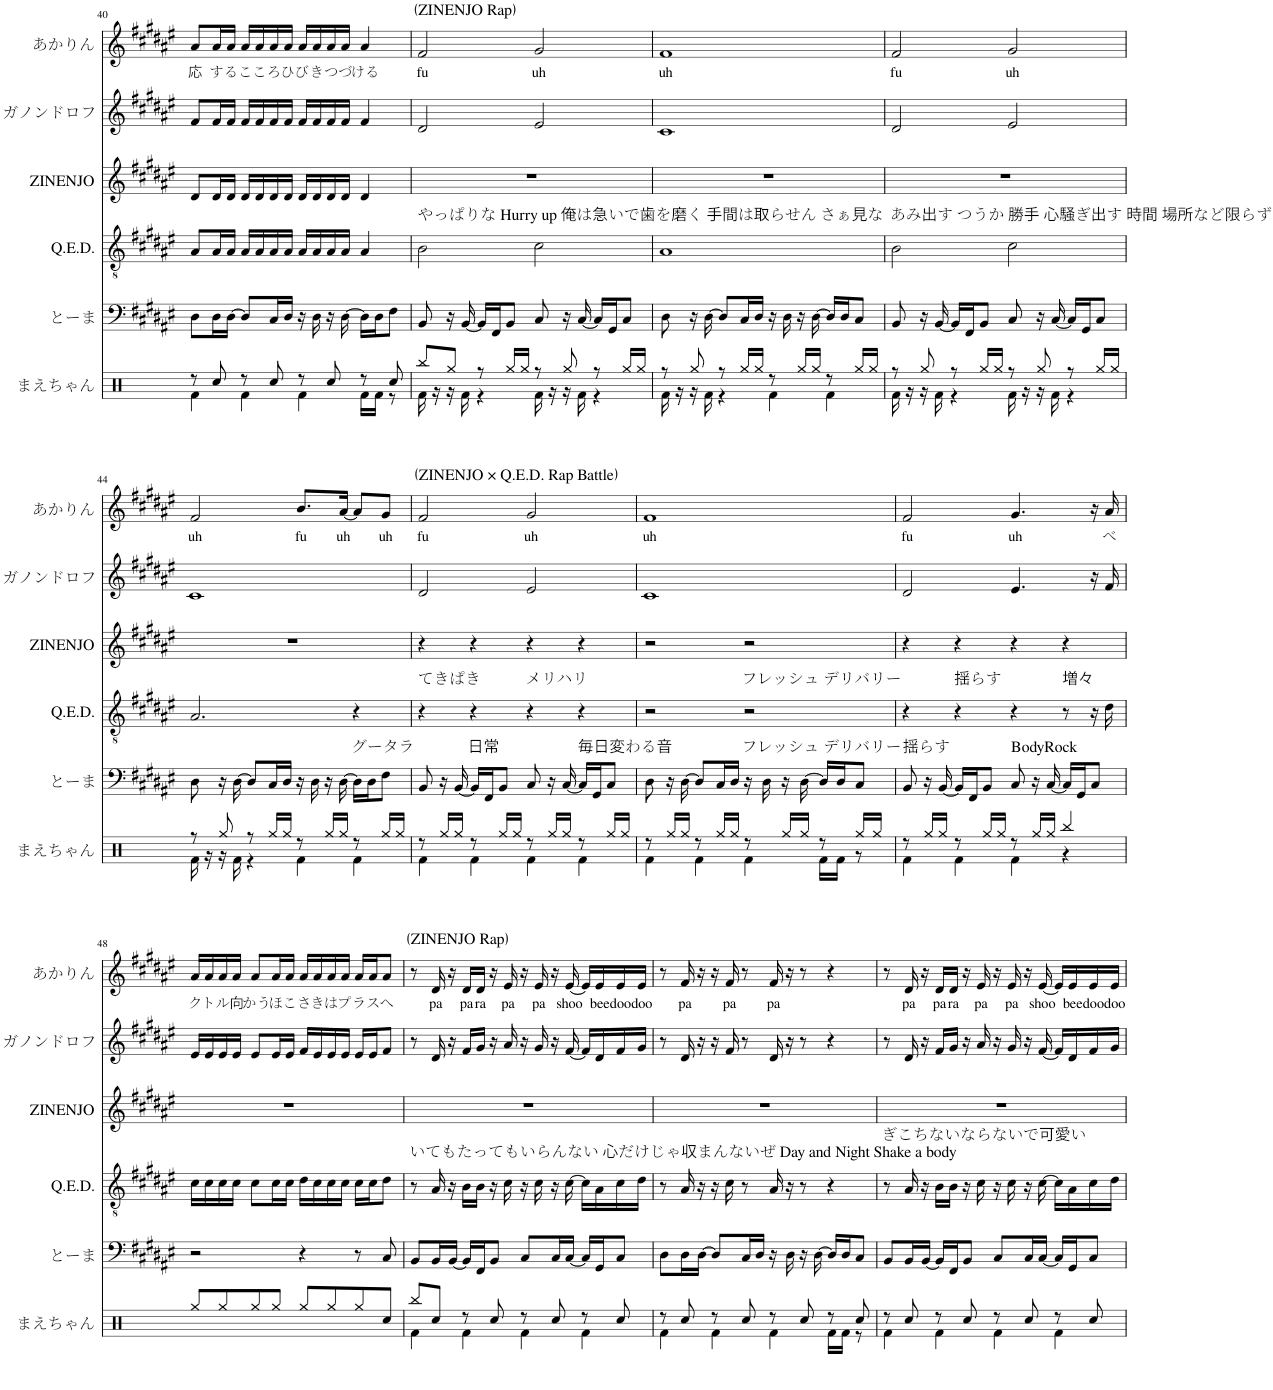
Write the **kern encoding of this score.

**kern	**kern	**harte	**kern	**harte	**kern	**kern	**kern	**text	**harte
*part6	*part5	*part5	*part4	*part4	*part3	*part2	*part1	*part1	*part1
*staff6	*staff5	*	*staff4	*	*staff3	*staff2	*staff1	*staff1	*
*I"まえちゃん	*I"とーま	*	*I"Q.E.D.	*	*I"ZINENJO	*I"ガノンドロフ	*I"あかりん	*	*
*	*	*	*I'Q.E.D.	*	*I'ZINENJO	*	*	*	*
!!LO:PB:g=z
*clefX	*clefF4	*	*clefGv2	*	*clefG2	*clefG2	*clefG2	*	*
*k[]	*k[f#c#g#d#a#e#]	*	*k[f#c#g#d#a#e#]	*	*k[f#c#g#d#a#e#]	*k[f#c#g#d#a#e#]	*k[f#c#g#d#a#e#]	*	*
*M4/4	*M4/4	*	*M4/4	*	*M4/4	*M4/4	*M4/4	*	*
=40	=40	=40	=40	=40	=40	=40	=40	=40	=40
*^	*	*	*	*	*	*	*	*	*
!	!	!	!	!	!	!	!	!	!LO:LY:b	!
8r	4Rf\	8D#\L	.	8A#/L	.	8d#/L	8f#/L	8a#/L	応	.
!	!	!	!	!	!	!	!	!	!LO:LY:b	!
8Rcc/	.	16D#\L	.	16A#/L	.	16d#/L	16f#/L	16a#/L	す	.
!	!	!	!	!	!	!	!	!	!LO:LY:b	!
.	.	[16D#\JJ	.	16A#/JJ	.	16d#/JJ	16f#/JJ	16a#/JJ	る	.
!	!	!	!	!	!	!	!	!	!LO:LY:b	!
8r	4Rf\	8D#/L]	.	16A#/LL	.	16d#/LL	16f#/LL	16a#/LL	こ	.
!	!	!	!	!	!	!	!	!	!LO:LY:b	!
.	.	.	.	16A#/	.	16d#/	16f#/	16a#/	こ	.
!	!	!	!	!	!	!	!	!	!LO:LY:b	!
8Rcc/	.	16C#/L	.	16A#/	.	16d#/	16f#/	16a#/	ろ	.
!	!	!	!	!	!	!	!	!	!LO:LY:b	!
.	.	16D#/JJ	.	16A#/JJ	.	16d#/JJ	16f#/JJ	16a#/JJ	ひ	.
!	!	!	!	!	!	!	!	!	!LO:LY:b	!
8r	4Rf\	16r	.	16A#/LL	.	16d#/LL	16f#/LL	16a#/LL	び	.
!	!	!	!	!	!	!	!	!	!LO:LY:b	!
.	.	16D#\	.	16A#/	.	16d#/	16f#/	16a#/	き	.
!	!	!	!	!	!	!	!	!	!LO:LY:b	!
8Rcc/	.	16r	.	16A#/	.	16d#/	16f#/	16a#/	つ	.
!	!	!	!	!	!	!	!	!	!LO:LY:b	!
.	.	[16D#\	.	16A#/JJ	.	16d#/JJ	16f#/JJ	16a#/JJ	づ	.
!	!	!	!	!	!	!	!	!	!LO:LY:b	!
8r	16Rf\LL	16D#\LL]	.	4A#/	.	4d#/	4f#/	4a#/	ける	.
.	16Rf\JJ	16D#\J	.	.	.	.	.	.	.	.
8Rcc/	8r	8F#\J	.	.	.	.	.	.	.	.
=41	=41	=41	=41	=41	=41	=41	=41	=41	=41	=41
!	!	!	!	!	!LO:H:kt=やっぱりな Hurry up 俺は急いで歯を磨く 手間は取らせん さぁ見な	!	!	!	!LO:LY:b	!LO:H:kt=ZINENJO Rap
8Rbb/L	16Rf\	8BB/	.	2B\	N	1r	2d#/	2f#/	fu	N
.	16r	.	.	.	.	.	.	.	.	.
8Rgg/J	16r	16r	.	.	.	.	.	.	.	.
.	16Rf\	[16BB/	.	.	.	.	.	.	.	.
8r	4r	16BB/LL]	.	.	.	.	.	.	.	.
.	.	16FF#/J	.	.	.	.	.	.	.	.
16Rgg/LL	.	8BB/J	.	.	.	.	.	.	.	.
16Rgg/JJ	.	.	.	.	.	.	.	.	.	.
!	!	!	!	!	!	!	!	!	!LO:LY:b	!
8r	16Rf\	8C#/	.	2c#\	.	.	2e#/	2g#/	uh	.
.	16r	.	.	.	.	.	.	.	.	.
8Rgg/	16r	16r	.	.	.	.	.	.	.	.
.	16Rf\	[16C#/	.	.	.	.	.	.	.	.
8r	4r	16C#/LL]	.	.	.	.	.	.	.	.
.	.	16GG#/J	.	.	.	.	.	.	.	.
16Rgg/LL	.	8C#/J	.	.	.	.	.	.	.	.
16Rgg/JJ	.	.	.	.	.	.	.	.	.	.
=42	=42	=42	=42	=42	=42	=42	=42	=42	=42	=42
!	!	!	!	!	!	!	!	!	!LO:LY:b	!
8r	16Rf\	8D#\	.	1A#	.	1r	1c#	1f#	uh	.
.	16r	.	.	.	.	.	.	.	.	.
8Rgg/	16r	16r	.	.	.	.	.	.	.	.
.	16Rf\	[16D#\	.	.	.	.	.	.	.	.
8r	4r	8D#/L]	.	.	.	.	.	.	.	.
16Rgg/LL	.	16C#/L	.	.	.	.	.	.	.	.
16Rgg/JJ	.	16D#/JJ	.	.	.	.	.	.	.	.
8r	4Rf\	16r	.	.	.	.	.	.	.	.
.	.	16D#\	.	.	.	.	.	.	.	.
16Rgg/LL	.	16r	.	.	.	.	.	.	.	.
16Rgg/JJ	.	[16D#\	.	.	.	.	.	.	.	.
8r	4Rf\	16D#/LL]	.	.	.	.	.	.	.	.
.	.	16D#/J	.	.	.	.	.	.	.	.
16Rgg/LL	.	8C#/J	.	.	.	.	.	.	.	.
16Rgg/JJ	.	.	.	.	.	.	.	.	.	.
=43	=43	=43	=43	=43	=43	=43	=43	=43	=43	=43
!	!	!	!	!	!LO:H:kt=あみ出す つうか 勝手 心騒ぎ出す 時間 場所など限らず	!	!	!	!LO:LY:b	!
8r	16Rf\	8BB/	.	2B\	N	1r	2d#/	2f#/	fu	.
.	16r	.	.	.	.	.	.	.	.	.
8Rgg/	16r	16r	.	.	.	.	.	.	.	.
.	16Rf\	[16BB/	.	.	.	.	.	.	.	.
8r	4r	16BB/LL]	.	.	.	.	.	.	.	.
.	.	16FF#/J	.	.	.	.	.	.	.	.
16Rgg/LL	.	8BB/J	.	.	.	.	.	.	.	.
16Rgg/JJ	.	.	.	.	.	.	.	.	.	.
!	!	!	!	!	!	!	!	!	!LO:LY:b	!
8r	16Rf\	8C#/	.	2c#\	.	.	2e#/	2g#/	uh	.
.	16r	.	.	.	.	.	.	.	.	.
8Rgg/	16r	16r	.	.	.	.	.	.	.	.
.	16Rf\	[16C#/	.	.	.	.	.	.	.	.
8r	4r	16C#/LL]	.	.	.	.	.	.	.	.
.	.	16GG#/J	.	.	.	.	.	.	.	.
16Rgg/LL	.	8C#/J	.	.	.	.	.	.	.	.
16Rgg/JJ	.	.	.	.	.	.	.	.	.	.
!!LO:LB:g=z
=44	=44	=44	=44	=44	=44	=44	=44	=44	=44	=44
!	!	!	!	!	!	!	!	!	!LO:LY:b	!
8r	16Rf\	8D#\	.	2.A#/	.	1r	1c#	2f#/	uh	.
.	16r	.	.	.	.	.	.	.	.	.
8Rgg/	16r	16r	.	.	.	.	.	.	.	.
.	16Rf\	[16D#\	.	.	.	.	.	.	.	.
8r	4r	8D#/L]	.	.	.	.	.	.	.	.
16Rgg/LL	.	16C#/L	.	.	.	.	.	.	.	.
16Rgg/JJ	.	16D#/JJ	.	.	.	.	.	.	.	.
!	!	!	!	!	!	!	!	!	!LO:LY:b	!
8r	4Rf\	16r	.	.	.	.	.	8.b/L	fu	.
.	.	16D#\	.	.	.	.	.	.	.	.
16Rgg/LL	.	16r	.	.	.	.	.	.	.	.
!	!	!	!	!	!	!	!	!	!LO:LY:b	!
16Rgg/JJ	.	[16D#\	.	.	.	.	.	[16a#/Jk	uh	.
!	!	!	!LO:H:kt=グータラ	!	!	!	!	!	!	!
8r	4Rf\	16D#\LL]	N	4r	.	.	.	8a#/L]	.	.
.	.	16D#\J	.	.	.	.	.	.	.	.
!	!	!	!	!	!	!	!	!	!LO:LY:b	!
16Rgg/LL	.	8F#\J	.	.	.	.	.	8g#/J	uh	.
16Rgg/JJ	.	.	.	.	.	.	.	.	.	.
=45	=45	=45	=45	=45	=45	=45	=45	=45	=45	=45
!	!	!	!	!	!LO:H:kt=てきぱき	!	!	!	!LO:LY:b	!LO:H:kt=ZINENJO × Q.E.D. Rap Battle
8r	4Rf\	8BB/	.	4r	N	4r	2d#/	2f#/	fu	N
16Rgg/LL	.	16r	.	.	.	.	.	.	.	.
16Rgg/JJ	.	[16BB/	.	.	.	.	.	.	.	.
!	!	!	!LO:H:kt=日常	!	!	!	!	!	!	!
8r	4Rf\	16BB/LL]	N	4r	.	4r	.	.	.	.
.	.	16FF#/J	.	.	.	.	.	.	.	.
16Rgg/LL	.	8BB/J	.	.	.	.	.	.	.	.
16Rgg/JJ	.	.	.	.	.	.	.	.	.	.
!	!	!	!	!	!LO:H:kt=メリハリ	!	!	!	!LO:LY:b	!
8r	4Rf\	8C#/	.	4r	N	4r	2e#/	2g#/	uh	.
16Rgg/LL	.	16r	.	.	.	.	.	.	.	.
16Rgg/JJ	.	[16C#/	.	.	.	.	.	.	.	.
!	!	!	!LO:H:kt=毎日変わる音	!	!	!	!	!	!	!
8r	4Rf\	16C#/LL]	N	4r	.	4r	.	.	.	.
.	.	16GG#/J	.	.	.	.	.	.	.	.
16Rgg/LL	.	8C#/J	.	.	.	.	.	.	.	.
16Rgg/JJ	.	.	.	.	.	.	.	.	.	.
=46	=46	=46	=46	=46	=46	=46	=46	=46	=46	=46
!	!	!	!	!	!	!	!	!	!LO:LY:b	!
8r	4Rf\	8D#\	.	2r	.	2r	1c#	1f#	uh	.
16Rgg/LL	.	16r	.	.	.	.	.	.	.	.
16Rgg/JJ	.	[16D#\	.	.	.	.	.	.	.	.
8r	4Rf\	8D#/L]	.	.	.	.	.	.	.	.
16Rgg/LL	.	16C#/L	.	.	.	.	.	.	.	.
16Rgg/JJ	.	16D#/JJ	.	.	.	.	.	.	.	.
!	!	!	!LO:H:kt=フレッシュ デリバリー	!	!LO:H:kt=フレッシュ デリバリー	!	!	!	!	!
8r	4Rf\	16r	N	2r	N	2r	.	.	.	.
.	.	16D#\	.	.	.	.	.	.	.	.
16Rgg/LL	.	16r	.	.	.	.	.	.	.	.
16Rgg/JJ	.	[16D#\	.	.	.	.	.	.	.	.
8r	16Rf\LL	16D#/LL]	.	.	.	.	.	.	.	.
.	16Rf\JJ	16D#/J	.	.	.	.	.	.	.	.
16Rgg/LL	8r	8C#/J	.	.	.	.	.	.	.	.
16Rgg/JJ	.	.	.	.	.	.	.	.	.	.
=47	=47	=47	=47	=47	=47	=47	=47	=47	=47	=47
!	!	!	!LO:H:kt=揺らす	!	!	!	!	!	!LO:LY:b	!
8r	4Rf\	8BB/	N	4r	.	4r	2d#/	2f#/	fu	.
16Rgg/LL	.	16r	.	.	.	.	.	.	.	.
16Rgg/JJ	.	[16BB/	.	.	.	.	.	.	.	.
!	!	!	!	!	!LO:H:kt=揺らす	!	!	!	!	!
8r	4Rf\	16BB/LL]	.	4r	N	4r	.	.	.	.
.	.	16FF#/J	.	.	.	.	.	.	.	.
16Rgg/LL	.	8BB/J	.	.	.	.	.	.	.	.
16Rgg/JJ	.	.	.	.	.	.	.	.	.	.
!	!	!	!	!	!	!	!	!	!LO:LY:b	!
8r	4Rf\	8C#/	B:dim	4r	.	4r	4.e#/	4.g#/	uh	.
16Rgg/LL	.	16r	.	.	.	.	.	.	.	.
16Rgg/JJ	.	[16C#/	.	.	.	.	.	.	.	.
!	!	!	!	!	!LO:H:kt=増々	!	!	!	!	!
4Rbb/	4r	16C#/LL]	.	8r	N	4r	.	.	.	.
.	.	16GG#/J	.	.	.	.	.	.	.	.
.	.	8C#/J	.	16r	.	.	16r	16r	.	.
!	!	!	!	!	!	!	!	!	!LO:LY:b	!
.	.	.	.	16d#\	.	.	16f#/	16a#/	べ	.
*v	*v	*	*	*	*	*	*	*	*	*
!!LO:LB:g=z
=48	=48	=48	=48	=48	=48	=48	=48	=48	=48
!	!	!	!	!	!	!	!	!LO:LY:b	!
8Rgg/L	2r	.	16c#\LL	.	1r	16e#/LL	16a#/LL	ク	.
!	!	!	!	!	!	!	!	!LO:LY:b	!
.	.	.	16c#\	.	.	16e#/	16a#/	ト	.
!	!	!	!	!	!	!	!	!LO:LY:b	!
8Rgg/	.	.	16c#\	.	.	16e#/	16a#/	ル	.
!	!	!	!	!	!	!	!	!LO:LY:b	!
.	.	.	16c#\JJ	.	.	16e#/JJ	16a#/JJ	向	.
!	!	!	!	!	!	!	!	!LO:LY:b	!
8Rgg/	.	.	8c#\L	.	.	8e#/L	8a#/L	かう	.
!	!	!	!	!	!	!	!	!LO:LY:b	!
8Rgg/J	.	.	16c#\L	.	.	16e#/L	16a#/L	ほ	.
!	!	!	!	!	!	!	!	!LO:LY:b	!
.	.	.	16c#\JJ	.	.	16e#/JJ	16a#/JJ	こ	.
!	!	!	!	!	!	!	!	!LO:LY:b	!
8Rgg/L	4r	.	16d#\LL	.	.	16f#/LL	16a#/LL	さ	.
!	!	!	!	!	!	!	!	!LO:LY:b	!
.	.	.	16c#\	.	.	16e#/	16a#/	き	.
!	!	!	!	!	!	!	!	!LO:LY:b	!
8Rgg/	.	.	16c#\	.	.	16e#/	16a#/	は	.
!	!	!	!	!	!	!	!	!LO:LY:b	!
.	.	.	16c#\JJ	.	.	16e#/JJ	16a#/JJ	プ	.
!	!	!	!	!	!	!	!	!LO:LY:b	!
8Rgg/	8r	.	16c#\LL	.	.	16e#/LL	16a#/LL	ラ	.
!	!	!	!	!	!	!	!	!LO:LY:b	!
.	.	.	16c#\J	.	.	16e#/J	16a#/J	ス	.
!	!	!	!	!	!	!	!	!LO:LY:b	!
8Rcc/J	8C#/	.	8d#\J	.	.	8f#/J	8a#/J	へ	.
=49	=49	=49	=49	=49	=49	=49	=49	=49	=49
*^	*	*	*	*	*	*	*	*	*
!	!	!	!	!	!LO:H:kt=いてもたってもいらんない 心だけじゃ収まんないぜ Day and Night Shake a body	!	!	!	!	!LO:H:kt=ZINENJO Rap
8Rbb/L	4Rf\	8BB/L	.	8r	N	1r	8r	8r	.	N
!	!	!	!	!	!	!	!	!	!LO:LY:b	!
8Rcc/J	.	16BB/L	.	16A#/	.	.	16d#/	16d#/	pa	.
.	.	[16BB/JJ	.	16r	.	.	16r	16r	.	.
!	!	!	!	!	!	!	!	!	!LO:LY:b	!
8r	4Rf\	16BB/LL]	.	16B\LL	.	.	16f#/LL	16d#/LL	pa	.
!	!	!	!	!	!	!	!	!	!LO:LY:b	!
.	.	16FF#/J	.	16B\JJ	.	.	16g#/JJ	16d#/JJ	ra	.
8Rcc/	.	8BB/J	.	16r	.	.	16r	16r	.	.
!	!	!	!	!	!	!	!	!	!LO:LY:b	!
.	.	.	.	16c#\	.	.	16a#/	16e#/	pa	.
8r	4Rf\	8C#/L	.	16r	.	.	16r	16r	.	.
!	!	!	!	!	!	!	!	!	!LO:LY:b	!
.	.	.	.	16c#\	.	.	16g#/	16e#/	pa	.
8Rcc/	.	16C#/L	.	16r	.	.	16r	16r	.	.
!	!	!	!	!	!	!	!	!	!LO:LY:b	!
.	.	[16C#/JJ	.	[16c#\	.	.	[16f#/	[16e#/	shoo	.
8r	4Rf\	16C#/LL]	.	16c#\LL]	.	.	16f#/LL]	16e#/LL]	.	.
!	!	!	!	!	!	!	!	!	!LO:LY:b	!
.	.	16GG#/J	.	16A#\	.	.	16d#/	16e#/	bee	.
!	!	!	!	!	!	!	!	!	!LO:LY:b	!
8Rcc/	.	8C#/J	.	16c#\	.	.	16f#/	16e#/	doo	.
!	!	!	!	!	!	!	!	!	!LO:LY:b	!
.	.	.	.	16d#\JJ	.	.	16g#/JJ	16e#/JJ	doo	.
=50	=50	=50	=50	=50	=50	=50	=50	=50	=50	=50
8r	4Rf\	8D#\L	.	8r	.	1r	8r	8r	.	.
!	!	!	!	!	!	!	!	!	!LO:LY:b	!
8Rcc/	.	16D#\L	.	16A#/	.	.	16d#/	16f#/	pa	.
.	.	[16D#\JJ	.	16r	.	.	16r	16r	.	.
8r	4Rf\	8D#/L]	.	16r	.	.	16r	16r	.	.
!	!	!	!	!	!	!	!	!	!LO:LY:b	!
.	.	.	.	16c#\	.	.	16f#/	16f#/	pa	.
8Rcc/	.	16C#/L	.	8r	.	.	8r	8r	.	.
.	.	16D#/JJ	.	.	.	.	.	.	.	.
!	!	!	!	!	!	!	!	!	!LO:LY:b	!
8r	4Rf\	16r	.	16A#/	.	.	16d#/	16f#/	pa	.
.	.	16D#\	.	16r	.	.	16r	16r	.	.
8Rcc/	.	16r	.	8r	.	.	8r	8r	.	.
.	.	[16D#\	.	.	.	.	.	.	.	.
8r	16Rf\LL	16D#/LL]	.	4r	.	.	4r	4r	.	.
.	16Rf\JJ	16D#/J	.	.	.	.	.	.	.	.
8Rcc/	8r	8C#/J	.	.	.	.	.	.	.	.
=51	=51	=51	=51	=51	=51	=51	=51	=51	=51	=51
!	!	!	!	!	!LO:H:kt=ぎこちないならないで可愛い	!	!	!	!	!
8r	4Rf\	8BB/L	.	8r	N	1r	8r	8r	.	.
!	!	!	!	!	!	!	!	!	!LO:LY:b	!
8Rcc/	.	16BB/L	.	16A#/	.	.	16d#/	16d#/	pa	.
.	.	[16BB/JJ	.	16r	.	.	16r	16r	.	.
!	!	!	!	!	!	!	!	!	!LO:LY:b	!
8r	4Rf\	16BB/LL]	.	16B\LL	.	.	16f#/LL	16d#/LL	pa	.
!	!	!	!	!	!	!	!	!	!LO:LY:b	!
.	.	16FF#/J	.	16B\JJ	.	.	16g#/JJ	16d#/JJ	ra	.
8Rcc/	.	8BB/J	.	16r	.	.	16r	16r	.	.
!	!	!	!	!	!	!	!	!	!LO:LY:b	!
.	.	.	.	16c#\	.	.	16a#/	16e#/	pa	.
8r	4Rf\	8C#/L	.	16r	.	.	16r	16r	.	.
!	!	!	!	!	!	!	!	!	!LO:LY:b	!
.	.	.	.	16c#\	.	.	16g#/	16e#/	pa	.
8Rcc/	.	16C#/L	.	16r	.	.	16r	16r	.	.
!	!	!	!	!	!	!	!	!	!LO:LY:b	!
.	.	[16C#/JJ	.	[16c#\	.	.	[16f#/	[16e#/	shoo	.
8r	4Rf\	16C#/LL]	.	16c#\LL]	.	.	16f#/LL]	16e#/LL]	.	.
!	!	!	!	!	!	!	!	!	!LO:LY:b	!
.	.	16GG#/J	.	16A#\	.	.	16d#/	16e#/	bee	.
!	!	!	!	!	!	!	!	!	!LO:LY:b	!
8Rcc/	.	8C#/J	.	16c#\	.	.	16f#/	16e#/	doo	.
!	!	!	!	!	!	!	!	!	!LO:LY:b	!
.	.	.	.	16d#\JJ	.	.	16g#/JJ	16e#/JJ	doo	.
*v	*v	*	*	*	*	*	*	*	*	*
=	=	=	=	=	=	=	=	=	=
*-	*-	*-	*-	*-	*-	*-	*-	*-	*-
